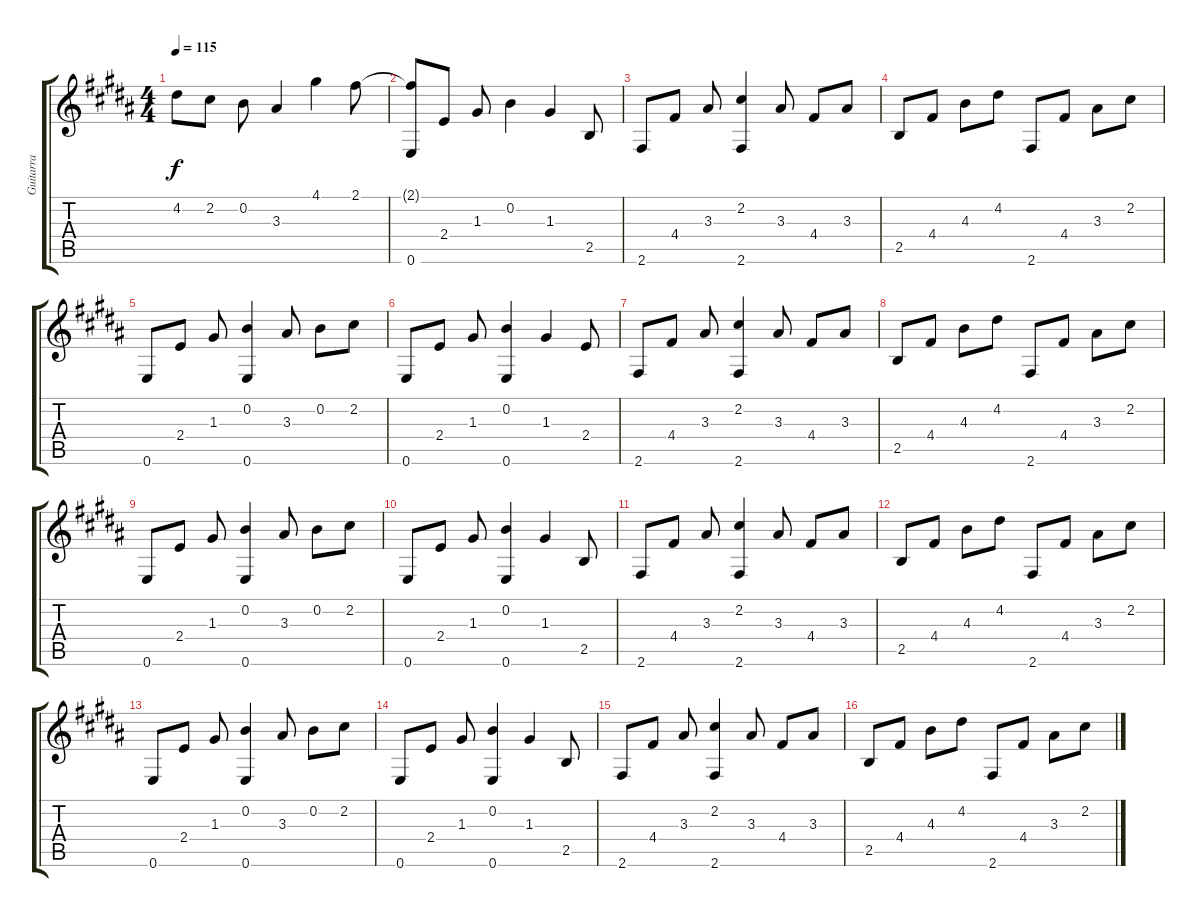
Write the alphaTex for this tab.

\track ("Guitarra" "Guitarra") {instrument acousticguitarnylon}
\staff {score tabs}
\tuning (E4 B3 G3 D3 A2 E2) {hide}
\ts (4 4)
\tempo 115
\clef g2
\ks b
4.2.8{dy f} 2.2.8 0.2.8 3.3.4 4.1.4 2.1.8 |
(2.1{t} 0.6).8 2.4.8 1.3.8 0.2.4 1.3.4 2.5.8 |
2.6.8 4.4.8 3.3.8 (2.2 2.6).4 3.3.8 4.4.8 3.3.8 |
2.5.8 4.4.8 4.3.8 4.2.8 2.6.8 4.4.8 3.3.8 2.2.8 |
0.6.8 2.4.8 1.3.8 (0.2 0.6).4 3.3.8 0.2.8 2.2.8 |
0.6.8 2.4.8 1.3.8 (0.2 0.6).4 1.3.4 2.4.8 |
2.6.8 4.4.8 3.3.8 (2.2 2.6).4 3.3.8 4.4.8 3.3.8 |
2.5.8 4.4.8 4.3.8 4.2.8 2.6.8 4.4.8 3.3.8 2.2.8 |
0.6.8 2.4.8 1.3.8 (0.2 0.6).4 3.3.8 0.2.8 2.2.8 |
0.6.8 2.4.8 1.3.8 (0.2 0.6).4 1.3.4 2.5.8 |
2.6.8 4.4.8 3.3.8 (2.2 2.6).4 3.3.8 4.4.8 3.3.8 |
2.5.8 4.4.8 4.3.8 4.2.8 2.6.8 4.4.8 3.3.8 2.2.8 |
0.6.8 2.4.8 1.3.8 (0.2 0.6).4 3.3.8 0.2.8 2.2.8 |
0.6.8 2.4.8 1.3.8 (0.2 0.6).4 1.3.4 2.5.8 |
2.6.8 4.4.8 3.3.8 (2.2 2.6).4 3.3.8 4.4.8 3.3.8 |
2.5.8 4.4.8 4.3.8 4.2.8 2.6.8 4.4.8 3.3.8 2.2.8
